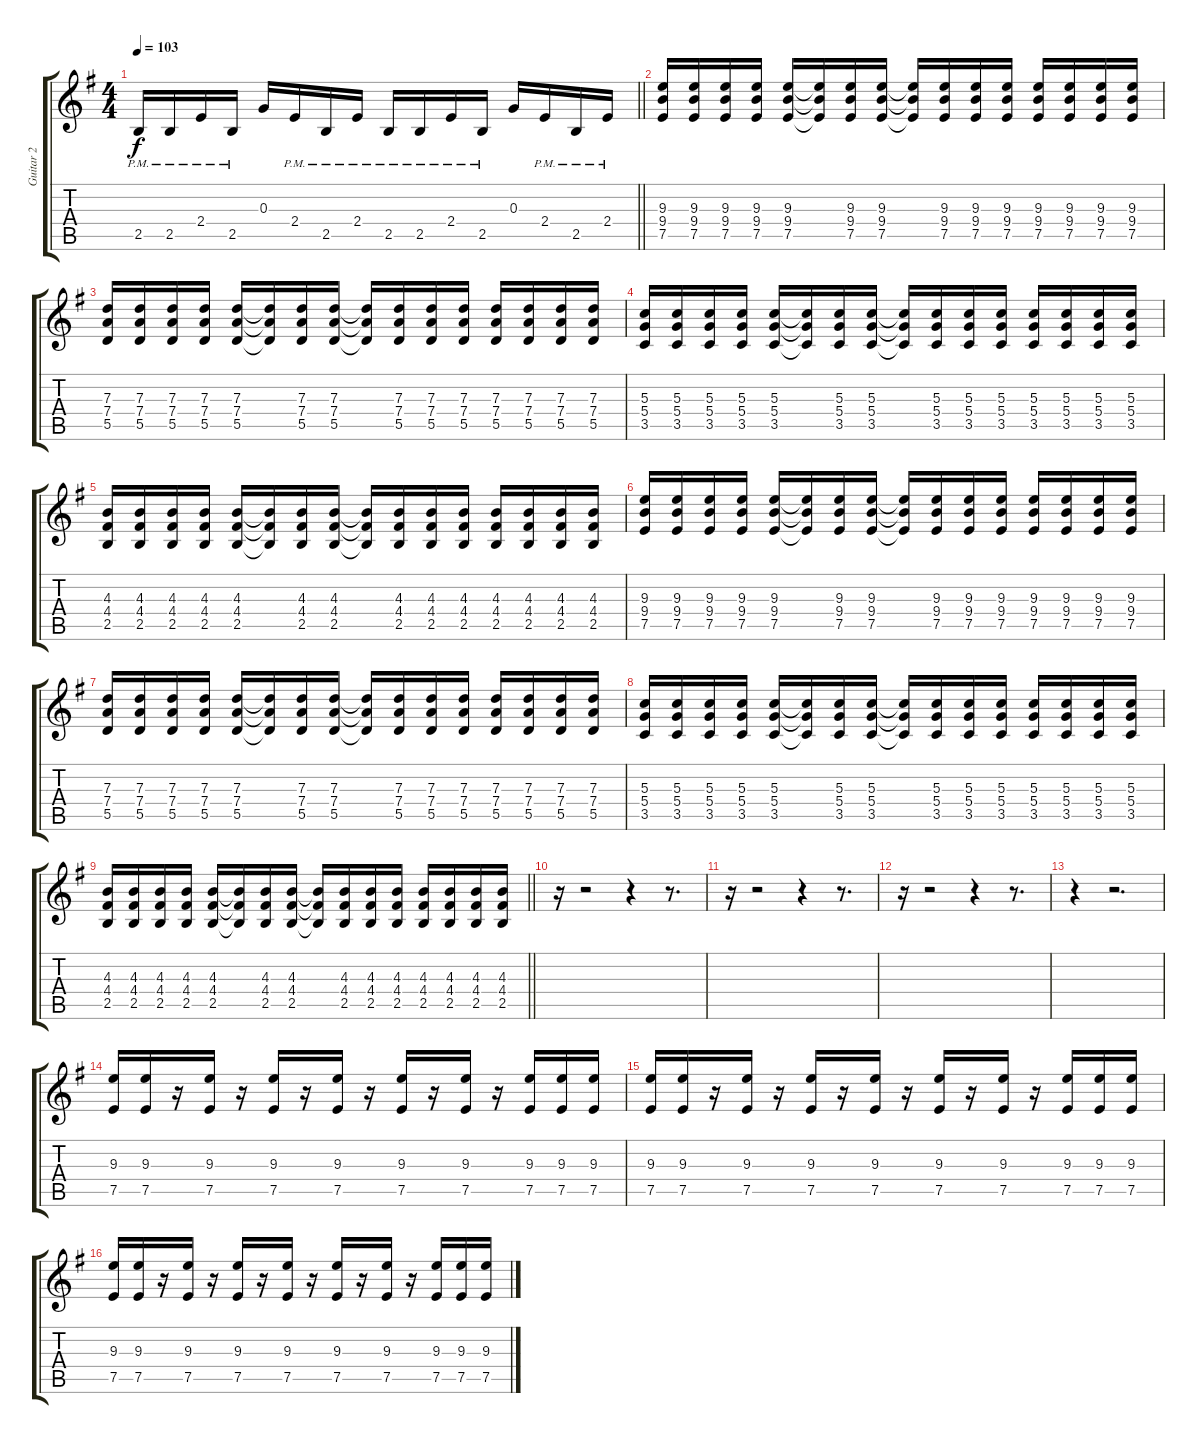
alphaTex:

\track ("Guitar 2" "Guitar 2") {instrument distortionguitar}
\staff {score tabs}
\tuning (E4 B3 G3 D3 A2 E2) {hide}
\ts (4 4)
\tempo 103
\clef g2
\barLineRight lightlight
\ks eminor
2.5{pm}.16{dy f} 2.5{pm}.16 2.4{pm}.16 2.5{pm}.16 0.3.16 2.4{pm}.16 2.5{pm}.16 2.4{pm}.16 2.5{pm}.16 2.5{pm}.16 2.4{pm}.16 2.5{pm}.16 0.3.16 2.4{pm}.16 2.5{pm}.16 2.4{pm}.16 |
(9.3 9.4 7.5).16 (9.3 9.4 7.5).16 (9.3 9.4 7.5).16 (9.3 9.4 7.5).16 (9.3 9.4 7.5).16 (9.3{t} 9.4{t} 7.5{t}).16 (9.3 9.4 7.5).16 (9.3 9.4 7.5).16 (9.3{t} 9.4{t} 7.5{t}).16 (9.3 9.4 7.5).16 (9.3 9.4 7.5).16 (9.3 9.4 7.5).16 (9.3 9.4 7.5).16 (9.3 9.4 7.5).16 (9.3 9.4 7.5).16 (9.3 9.4 7.5).16 |
(7.3 7.4 5.5).16 (7.3 7.4 5.5).16 (7.3 7.4 5.5).16 (7.3 7.4 5.5).16 (7.3 7.4 5.5).16 (7.3{t} 7.4{t} 5.5{t}).16 (7.3 7.4 5.5).16 (7.3 7.4 5.5).16 (7.3{t} 7.4{t} 5.5{t}).16 (7.3 7.4 5.5).16 (7.3 7.4 5.5).16 (7.3 7.4 5.5).16 (7.3 7.4 5.5).16 (7.3 7.4 5.5).16 (7.3 7.4 5.5).16 (7.3 7.4 5.5).16 |
(5.3 5.4 3.5).16 (5.3 5.4 3.5).16 (5.3 5.4 3.5).16 (5.3 5.4 3.5).16 (5.3 5.4 3.5).16 (5.3{t} 5.4{t} 3.5{t}).16 (5.3 5.4 3.5).16 (5.3 5.4 3.5).16 (5.3{t} 5.4{t} 3.5{t}).16 (5.3 5.4 3.5).16 (5.3 5.4 3.5).16 (5.3 5.4 3.5).16 (5.3 5.4 3.5).16 (5.3 5.4 3.5).16 (5.3 5.4 3.5).16 (5.3 5.4 3.5).16 |
(4.3 4.4 2.5).16 (4.3 4.4 2.5).16 (4.3 4.4 2.5).16 (4.3 4.4 2.5).16 (4.3 4.4 2.5).16 (4.3{t} 4.4{t} 2.5{t}).16 (4.3 4.4 2.5).16 (4.3 4.4 2.5).16 (4.3{t} 4.4{t} 2.5{t}).16 (4.3 4.4 2.5).16 (4.3 4.4 2.5).16 (4.3 4.4 2.5).16 (4.3 4.4 2.5).16 (4.3 4.4 2.5).16 (4.3 4.4 2.5).16 (4.3 4.4 2.5).16 |
(9.3 9.4 7.5).16 (9.3 9.4 7.5).16 (9.3 9.4 7.5).16 (9.3 9.4 7.5).16 (9.3 9.4 7.5).16 (9.3{t} 9.4{t} 7.5{t}).16 (9.3 9.4 7.5).16 (9.3 9.4 7.5).16 (9.3{t} 9.4{t} 7.5{t}).16 (9.3 9.4 7.5).16 (9.3 9.4 7.5).16 (9.3 9.4 7.5).16 (9.3 9.4 7.5).16 (9.3 9.4 7.5).16 (9.3 9.4 7.5).16 (9.3 9.4 7.5).16 |
(7.3 7.4 5.5).16 (7.3 7.4 5.5).16 (7.3 7.4 5.5).16 (7.3 7.4 5.5).16 (7.3 7.4 5.5).16 (7.3{t} 7.4{t} 5.5{t}).16 (7.3 7.4 5.5).16 (7.3 7.4 5.5).16 (7.3{t} 7.4{t} 5.5{t}).16 (7.3 7.4 5.5).16 (7.3 7.4 5.5).16 (7.3 7.4 5.5).16 (7.3 7.4 5.5).16 (7.3 7.4 5.5).16 (7.3 7.4 5.5).16 (7.3 7.4 5.5).16 |
(5.3 5.4 3.5).16 (5.3 5.4 3.5).16 (5.3 5.4 3.5).16 (5.3 5.4 3.5).16 (5.3 5.4 3.5).16 (5.3{t} 5.4{t} 3.5{t}).16 (5.3 5.4 3.5).16 (5.3 5.4 3.5).16 (5.3{t} 5.4{t} 3.5{t}).16 (5.3 5.4 3.5).16 (5.3 5.4 3.5).16 (5.3 5.4 3.5).16 (5.3 5.4 3.5).16 (5.3 5.4 3.5).16 (5.3 5.4 3.5).16 (5.3 5.4 3.5).16 |
\barLineRight lightlight
(4.3 4.4 2.5).16 (4.3 4.4 2.5).16 (4.3 4.4 2.5).16 (4.3 4.4 2.5).16 (4.3 4.4 2.5).16 (4.3{t} 4.4{t} 2.5{t}).16 (4.3 4.4 2.5).16 (4.3 4.4 2.5).16 (4.3{t} 4.4{t} 2.5{t}).16 (4.3 4.4 2.5).16 (4.3 4.4 2.5).16 (4.3 4.4 2.5).16 (4.3 4.4 2.5).16 (4.3 4.4 2.5).16 (4.3 4.4 2.5).16 (4.3 4.4 2.5).16 |
r.16 r.2 r.4 r.8{d} |
r.16 r.2 r.4 r.8{d} |
r.16 r.2 r.4 r.8{d} |
r.4 r.2{d} |
(9.3 7.5).16 (9.3 7.5).16 r.16 (9.3 7.5).16 r.16 (9.3 7.5).16 r.16 (9.3 7.5).16 r.16 (9.3 7.5).16 r.16 (9.3 7.5).16 r.16 (9.3 7.5).16 (9.3 7.5).16 (9.3 7.5).16 |
(9.3 7.5).16 (9.3 7.5).16 r.16 (9.3 7.5).16 r.16 (9.3 7.5).16 r.16 (9.3 7.5).16 r.16 (9.3 7.5).16 r.16 (9.3 7.5).16 r.16 (9.3 7.5).16 (9.3 7.5).16 (9.3 7.5).16 |
(9.3 7.5).16 (9.3 7.5).16 r.16 (9.3 7.5).16 r.16 (9.3 7.5).16 r.16 (9.3 7.5).16 r.16 (9.3 7.5).16 r.16 (9.3 7.5).16 r.16 (9.3 7.5).16 (9.3 7.5).16 (9.3 7.5).16
